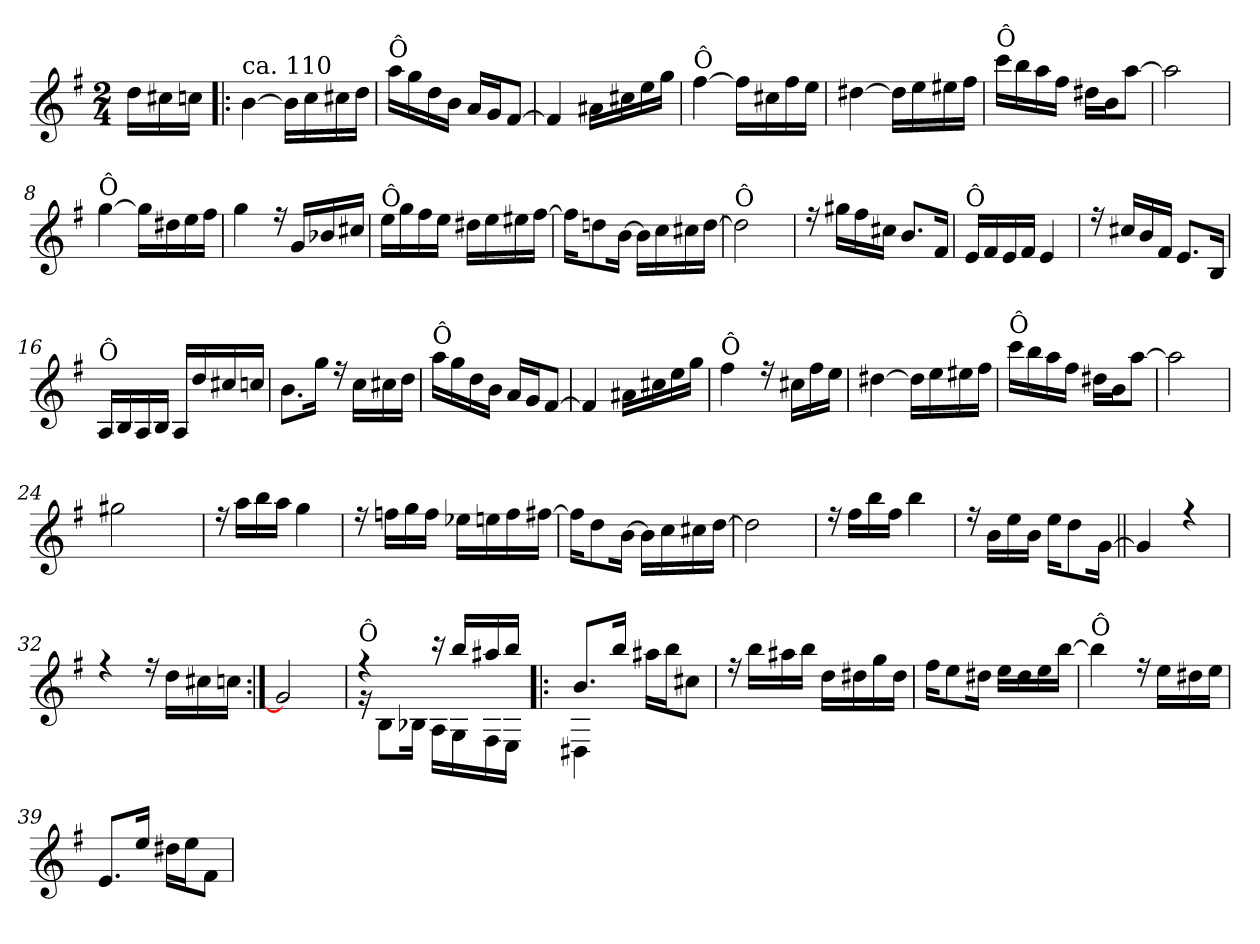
**kern
*part1
*staff1
*clefG2
*k[f#]
*G:
*M2/4
=
16dd\LL
16cc#X\
16ccn\JJ
=1!|:
*^
!LO:TX:a:t=ca. 110	!
[<4b\	2ryy
16b\LL]	.
16cc\	.
16cc#X\	.
16dd\JJ	.
=2	=2
!LO:TX:a:t=Ô	!
16aa\LL	2ryy
16gg\	.
16dd\	.
16b\JJ	.
16a/LL	.
16g/J	.
[>8f#/J	.
=3	=3
4f#/]	2ryy
16a#X\LL	.
16cc#X\	.
16ee\	.
16gg\JJ	.
=4	=4
!LO:TX:a:t=Ô	!
[<4ff#\	2ryy
16ff#\LL]	.
16cc#X\	.
16ff#\	.
16ee\JJ	.
!!LO:LB:g=z	!!
=5	=5
[<4dd#X\	2ryy
16dd#\LL]	.
16ee\	.
16ee#X\	.
16ff#\JJ	.
=6	=6
!LO:TX:a:t=Ô	!
16ccc\LL	2ryy
16bb\	.
16aa\	.
16ff#\JJ	.
16dd#X\LL	.
16b\J	.
[<8aa\J	.
=7	=7
2aa\]	2ryy
=8	=8
!LO:TX:a:t=Ô	!
[<4gg\	2ryy
16gg\LL]	.
16dd#X\	.
16ee\	.
16ff#\JJ	.
=9	=9
4gg\	2ryy
16ree	.
16g/LL	.
16b-X/	.
16cc#X/JJ	.
!!LO:LB:g=z	!!
=10	=10
!LO:TX:a:t=Ô	!
16ee\LL	2ryy
16gg\	.
16ff#\	.
16ee\JJ	.
16dd#X\LL	.
16ee\	.
16ee#X\	.
[<16ff#\JJ	.
=11	=11
16ff#\KL]	2ryy
8ddn\	.
[<16b\Jk	.
16b\LL]	.
16cc\	.
16cc#X\	.
[<16dd\JJ	.
=12	=12
!LO:TX:a:t=Ô	!
2dd\]	2ryy
=13	=13
16ree	2ryy
16gg#X\LL	.
16ff#\	.
16cc#X\JJ	.
8.b/L	.
16f#/Jk	.
=14	=14
!LO:TX:a:t=Ô	!
16e/LL	2ryy
16f#/	.
16e/	.
16f#/JJ	.
4e/	.
!!LO:LB:g=z	!!
=15	=15
16ree	2ryy
16cc#X/LL	.
16b/	.
16f#/JJ	.
8.e/L	.
16B/Jk	.
=16	=16
!LO:TX:a:t=Ô	!
16A/LL	2ryy
16B/	.
16A/	.
16B/JJ	.
16A/LL	.
16dd/	.
16cc#X/	.
16ccn/JJ	.
=17	=17
8.b\L	2ryy
16gg\Jk	.
16ree	.
16cc\LL	.
16cc#X\	.
16dd\JJ	.
=18	=18
!LO:TX:a:t=Ô	!
16aa\LL	2ryy
16gg\	.
16dd\	.
16b\JJ	.
16a/LL	.
16g/J	.
[>8f#/J	.
!!LO:LB:g=z	!!
=19	=19
4f#/]	2ryy
16a#X\LL	.
16cc#X\	.
16ee\	.
16gg\JJ	.
=20	=20
!LO:TX:a:t=Ô	!
4ff#\	2ryy
16ree	.
16cc#X\LL	.
16ff#\	.
16ee\JJ	.
=21	=21
[<4dd#X\	2ryy
16dd#\LL]	.
16ee\	.
16ee#X\	.
16ff#\JJ	.
=22	=22
!LO:TX:a:t=Ô	!
16ccc\LL	2ryy
16bb\	.
16aa\	.
16ff#\JJ	.
16dd#X\LL	.
16b\J	.
[<8aa\J	.
!!LO:LB:g=z	!!
=23	=23
2aa\]	2ryy
=24	=24
2gg#X\	4ryy
.	4ryy
=25	=25
16ree	2ryy
16aa\LL	.
16bb\	.
16aa\JJ	.
4gg\	.
=26	=26
16ree	2ryy
16ffn\LL	.
16gg\	.
16ff\JJ	.
16ee-X\LL	.
16een\	.
16ff\	.
[<16ff#X\JJ	.
=27	=27
16ff#\KL]	2ryy
8dd\	.
[<16b\Jk	.
16b\LL]	.
16cc\	.
16cc#X\	.
[<16dd\JJ	.
!!LO:LB:g=z	!!
=28	=28
2dd\]	2ryy
=29	=29
16ree	2ryy
16ff#\LL	.
16bb\	.
16ff#\JJ	.
4bb\	.
=30	=30
16ree	2ryy
16b\LL	.
16ee\	.
16b\JJ	.
16ee\KL	.
8dd\	.
[<16g\Jk	.
=31||	=31||
4g/]	4ryy
4ree	4ryy
=32	=32
4ree	4ryy
16ree	4ryy
16dd\LL	.
16cc#X\	.
16ccn\JJ	.
!!LO:LB:g=z	!!
=33:|!	=33:|!
2g/]	2ryy
=34	=34
*	*^
!LO:TX:a:t=Ô	!	!
4ree	16rf	2ryy
.	8B!\L	.
.	16B-X!\Jk	.
16rbb	16A!\LL	.
16bb/LL	16G!\	.
16aa#X/	16F#!\	.
16bb/JJ	16E!\JJ	.
=35!|:	=35!|:	=35!|:
8.b/L	4D#X!\	2ryy
16bb/Jk	.	.
16aa#X\LL	4ryy	.
16bb\J	.	.
8cc#X\J	.	.
*	*v	*v
=36	=36
16ree	4ryy
16bb\LL	.
16aa#X\	.
16bb\JJ	.
16dd\LL	4ryy
16dd#X\	.
16gg\	.
16dd#\JJ	.
!!LO:LB:g=z	!!
=37	=37
16ff#\KL	2ryy
8ee\	.
16dd#X\Jk	.
16ee\LL	.
16dd#\	.
16ee\	.
[<16bb\JJ	.
=38	=38
!LO:TX:a:t=Ô	!
4bb\]	2ryy
16ree	.
16ee\LL	.
16dd#X\	.
16ee\JJ	.
=39	=39
8.e/L	2ryy
16ee/Jk	.
16dd#X\LL	.
16ee\J	.
8f#\J	.
*v	*v
=
*-
